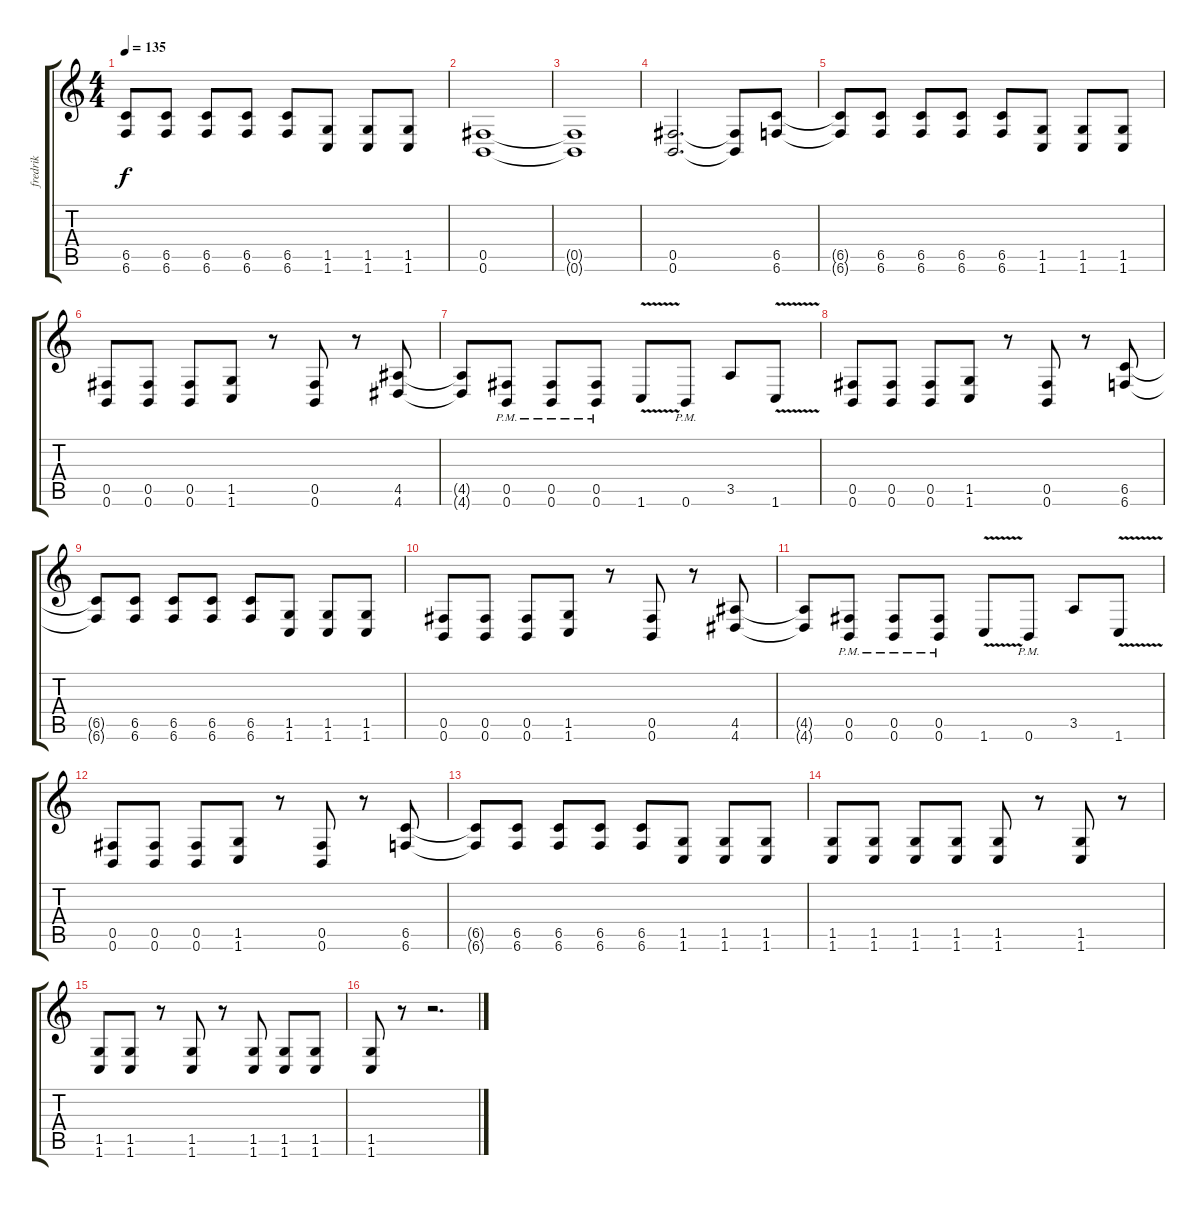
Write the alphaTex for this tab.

\track ("fredrik" "fredrik") {instrument distortionguitar}
\staff {score tabs}
\tuning (Db4 Ab3 E3 B2 Gb2 B1) {hide}
\ts (4 4)
\tempo 135
\clef g2
\ks c
(6.5{t} 6.6{t}).8{dy f} (6.5 6.6).8 (6.5 6.6).8 (6.5 6.6).8 (6.5 6.6).8 (1.5 1.6).8 (1.5 1.6).8 (1.5 1.6).8 |
(0.5 0.6).1 |
(0.5{t} 0.6{t}).1 |
(0.5 0.6).2{d} (0.5{t} 0.6{t}).8 (6.5 6.6).8 |
(6.5{t} 6.6{t}).8 (6.5 6.6).8 (6.5 6.6).8 (6.5 6.6).8 (6.5 6.6).8 (1.5 1.6).8 (1.5 1.6).8 (1.5 1.6).8 |
(0.5 0.6).8 (0.5 0.6).8 (0.5 0.6).8 (1.5 1.6).8 r.8 (0.5 0.6).8 r.8 (4.5 4.6).8 |
(4.5{t} 4.6{t}).8 (0.5{pm} 0.6{pm}).8 (0.5{pm} 0.6{pm}).8 (0.5{pm} 0.6{pm}).8 1.6{v}.8 0.6{pm}.8 3.5.8 1.6{v}.8 |
(0.5 0.6).8 (0.5 0.6).8 (0.5 0.6).8 (1.5 1.6).8 r.8 (0.5 0.6).8 r.8 (6.5 6.6).8 |
(6.5{t} 6.6{t}).8 (6.5 6.6).8 (6.5 6.6).8 (6.5 6.6).8 (6.5 6.6).8 (1.5 1.6).8 (1.5 1.6).8 (1.5 1.6).8 |
(0.5 0.6).8 (0.5 0.6).8 (0.5 0.6).8 (1.5 1.6).8 r.8 (0.5 0.6).8 r.8 (4.5 4.6).8 |
(4.5{t} 4.6{t}).8 (0.5{pm} 0.6{pm}).8 (0.5{pm} 0.6{pm}).8 (0.5{pm} 0.6{pm}).8 1.6{v}.8 0.6{pm}.8 3.5.8 1.6{v}.8 |
(0.5 0.6).8 (0.5 0.6).8 (0.5 0.6).8 (1.5 1.6).8 r.8 (0.5 0.6).8 r.8 (6.5 6.6).8 |
(6.5{t} 6.6{t}).8 (6.5 6.6).8 (6.5 6.6).8 (6.5 6.6).8 (6.5 6.6).8 (1.5 1.6).8 (1.5 1.6).8 (1.5 1.6).8 |
(1.5 1.6).8 (1.5 1.6).8 (1.5 1.6).8 (1.5 1.6).8 (1.5 1.6).8 r.8 (1.5 1.6).8 r.8 |
(1.5 1.6).8 (1.5 1.6).8 r.8 (1.5 1.6).8 r.8 (1.5 1.6).8 (1.5 1.6).8 (1.5 1.6).8 |
(1.5 1.6).8 r.8 r.2{d}
